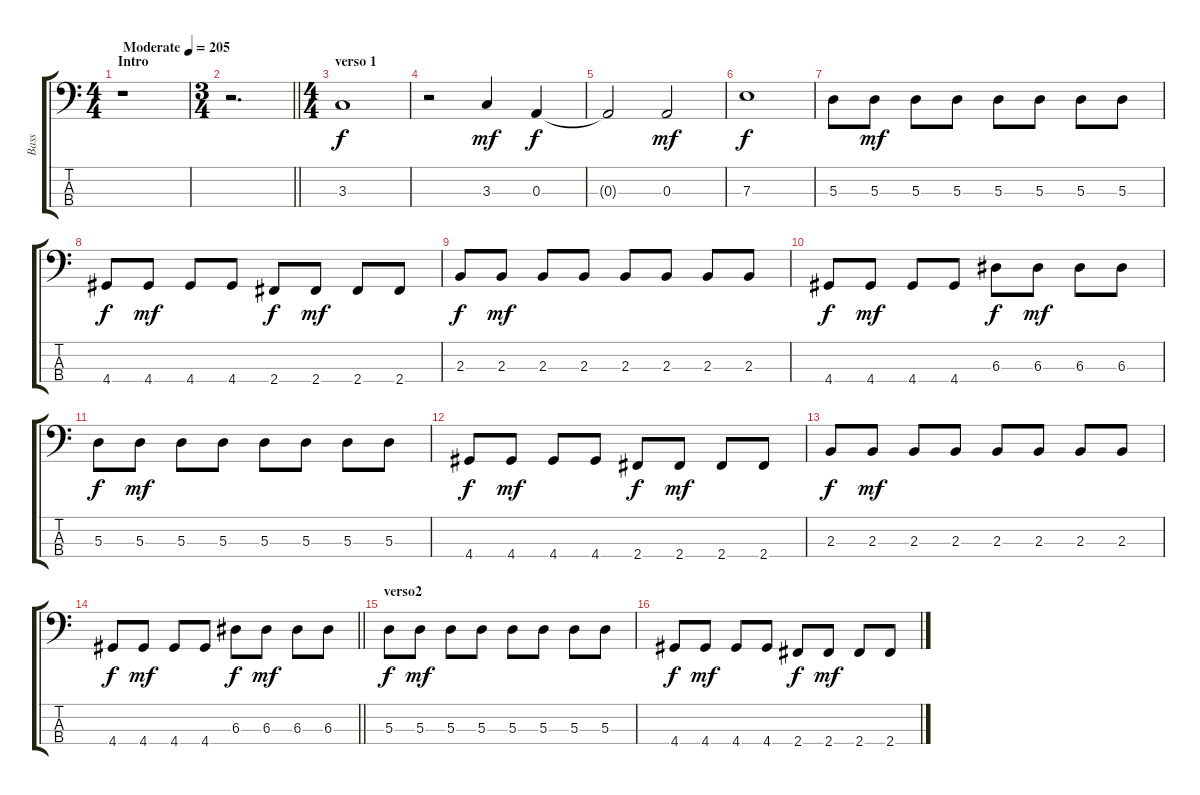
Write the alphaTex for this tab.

\track ("Bass" "Bass") {instrument electricbasspick}
\staff {score tabs}
\tuning (G2 D2 A1 E1) {hide}
\ts (4 4)
\section ("" "Intro")
\tempo (205 "Moderate")
\clef f4
\ks c
r.1{dy f instrument electricbasspick} |
\ts (3 4)
\barLineRight lightlight
r.2{d} |
\ts (4 4)
\section ("" "verso 1")
3.3.1 |
r.2 3.3.4{dy mf} 0.3.4{dy f} |
0.3{t}.2 0.3.2{dy mf} |
7.3.1{dy f} |
5.3.8 5.3.8{dy mf} 5.3.8 5.3.8 5.3.8 5.3.8 5.3.8 5.3.8 |
4.4.8{dy f} 4.4.8{dy mf} 4.4.8 4.4.8 2.4.8{dy f} 2.4.8{dy mf} 2.4.8 2.4.8 |
2.3.8{dy f} 2.3.8{dy mf} 2.3.8 2.3.8 2.3.8 2.3.8 2.3.8 2.3.8 |
4.4.8{dy f} 4.4.8{dy mf} 4.4.8 4.4.8 6.3.8{dy f} 6.3.8{dy mf} 6.3.8 6.3.8 |
5.3.8{dy f} 5.3.8{dy mf} 5.3.8 5.3.8 5.3.8 5.3.8 5.3.8 5.3.8 |
4.4.8{dy f} 4.4.8{dy mf} 4.4.8 4.4.8 2.4.8{dy f} 2.4.8{dy mf} 2.4.8 2.4.8 |
2.3.8{dy f} 2.3.8{dy mf} 2.3.8 2.3.8 2.3.8 2.3.8 2.3.8 2.3.8 |
\barLineRight lightlight
4.4.8{dy f} 4.4.8{dy mf} 4.4.8 4.4.8 6.3.8{dy f} 6.3.8{dy mf} 6.3.8 6.3.8 |
\section ("" "verso2")
5.3.8{dy f} 5.3.8{dy mf} 5.3.8 5.3.8 5.3.8 5.3.8 5.3.8 5.3.8 |
4.4.8{dy f} 4.4.8{dy mf} 4.4.8 4.4.8 2.4.8{dy f} 2.4.8{dy mf} 2.4.8 2.4.8
